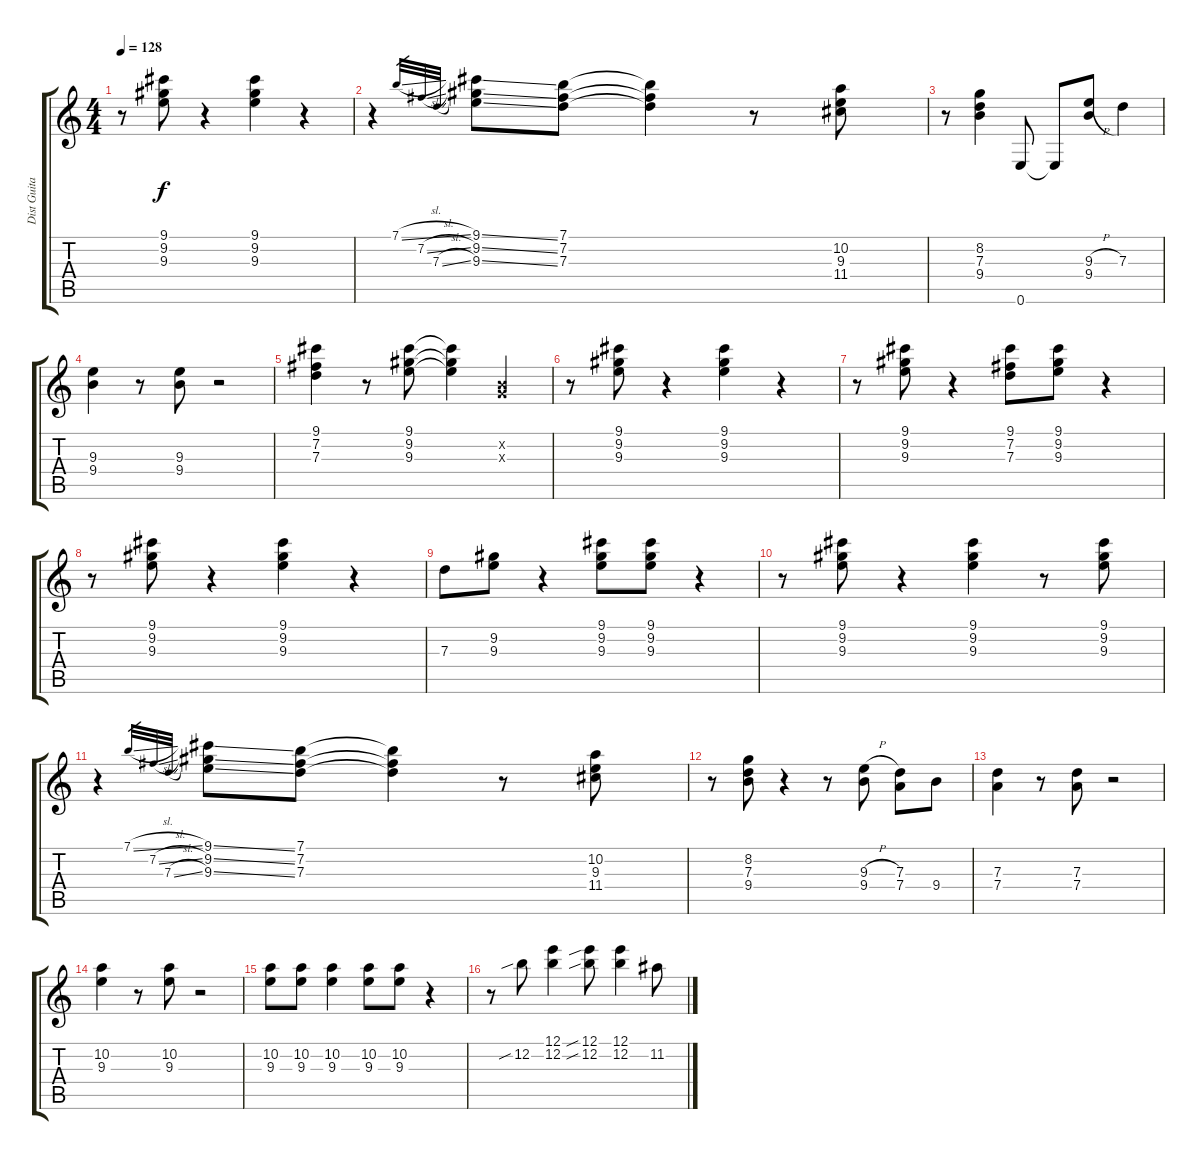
\track ("Dist Guitar" "Dist Guita") {instrument distortionguitar}
\staff {score tabs}
\tuning (E4 B3 G3 D3 A2 E2) {hide}
\ts (4 4)
\tempo 128
\clef g2
\ks c
r.8{dy f} (9.1 9.2 9.3).8 r.4 (9.1 9.2 9.3).4 r.4 |
r.4 7.1{sl}.32{gr} 7.2{sl}.32{gr} 7.3{sl}.32{gr} (9.1{ss} 9.2{ss} 9.3{ss}).8 (7.1 7.2 7.3).8 (7.1{t} 7.2{t} 7.3{t}).4 r.8 (10.2 9.3 11.4).8 |
r.8 (8.2 7.3 9.4).4 0.6.8 0.6{t}.8 (9.3{h} 9.4).8 7.3.4 |
(9.3 9.4).4 r.8 (9.3 9.4).8 r.2 |
(9.1 7.2 7.3).4 r.8 (9.1 9.2 9.3).8 (9.1{t} 9.2{t} 9.3{t}).4 (0.2{x} 0.3{x}).4 |
r.8 (9.1 9.2 9.3).8 r.4 (9.1 9.2 9.3).4 r.4 |
r.8 (9.1 9.2 9.3).8 r.4 (9.1 7.2 7.3).8 (9.1 9.2 9.3).8 r.4 |
r.8 (9.1 9.2 9.3).8 r.4 (9.1 9.2 9.3).4 r.4 |
7.3.8 (9.2 9.3).8 r.4 (9.1 9.2 9.3).8 (9.1 9.2 9.3).8 r.4 |
r.8 (9.1 9.2 9.3).8 r.4 (9.1 9.2 9.3).4 r.8 (9.1 9.2 9.3).8 |
r.4 7.1{sl}.32{gr} 7.2{sl}.32{gr} 7.3{sl}.32{gr} (9.1{ss} 9.2{ss} 9.3{ss}).8 (7.1 7.2 7.3).8 (7.1{t} 7.2{t} 7.3{t}).4 r.8 (10.2 9.3 11.4).8 |
r.8 (8.2 7.3 9.4).8 r.4 r.8 (9.3{h} 9.4).8 (7.3 7.4).8 9.4.8 |
(7.3 7.4).4 r.8 (7.3 7.4).8 r.2 |
(10.2 9.3).4 r.8 (10.2 9.3).8 r.2 |
(10.2 9.3).8 (10.2 9.3).8 (10.2 9.3).4 (10.2 9.3).8 (10.2 9.3).8 r.4 |
r.8 12.2{sib}.8 (12.1 12.2).4 (12.1{sib} 12.2{sib}).8 (12.1 12.2).4 11.2{ss}.8
